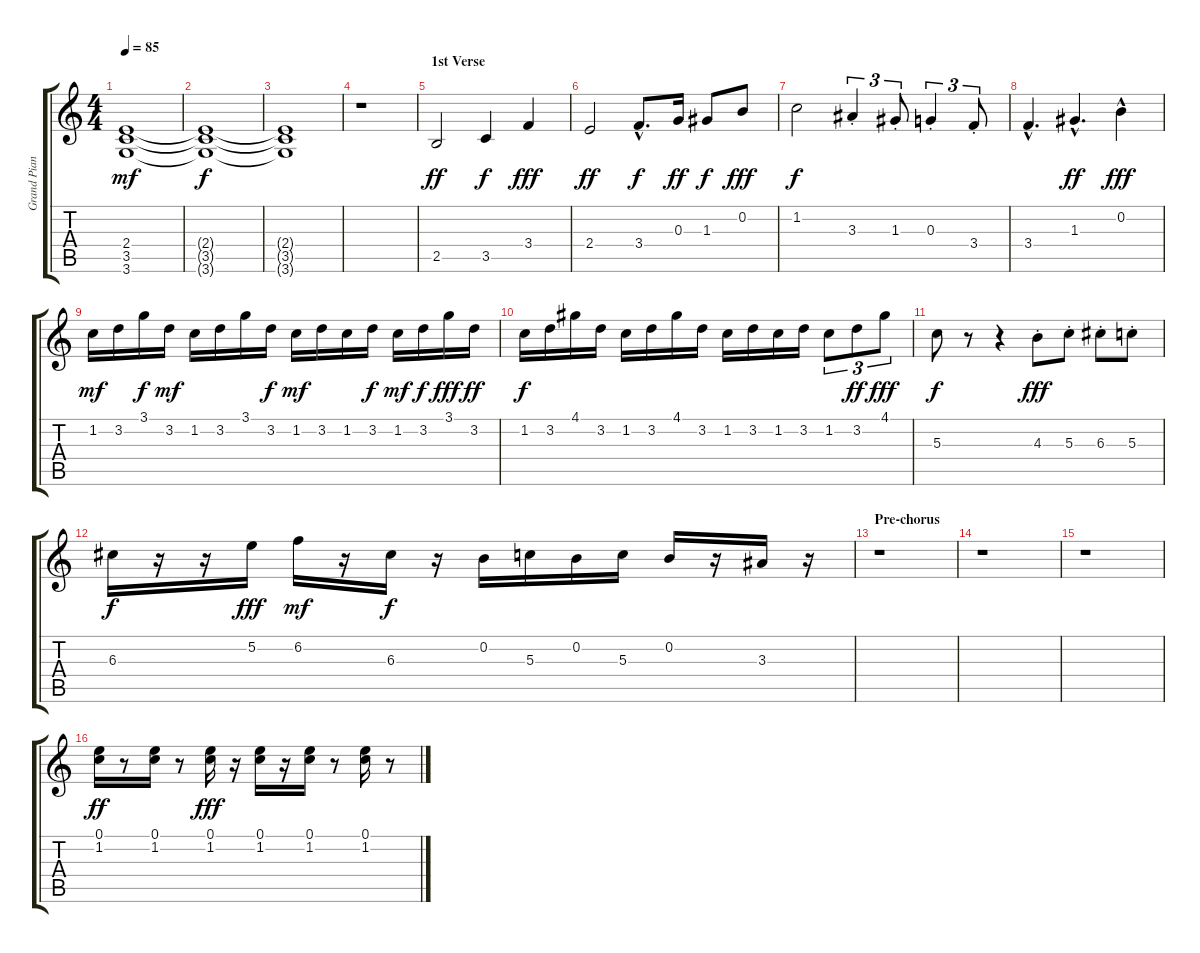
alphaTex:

\track ("Grand Piano (R. Hand)" "Grand Pian") {instrument acousticgrandpiano}
\staff {score tabs}
\tuning (E5 B4 G4 D4 A3 E3) {hide}
\ts (4 4)
\tempo 85
\clef g2
\ks c
(2.4 3.5 3.6).1{dy mf} |
(2.4{t} 3.5{t} 3.6{t}).1{dy f} |
(2.4{t} 3.5{t} 3.6{t}).1 |
r.1 |
\section ("" "1st Verse")
2.5.2{dy ff} 3.5.4{dy f} 3.4.4{dy fff} |
2.4.2{dy ff} 3.4{hac}.8{d dy f} 0.3.16{dy ff} 1.3.8{dy f} 0.2.8{dy fff} |
1.2.2{dy f} 3.3{st}.4{tu (3 2)} 1.3{st}.8{tu (3 2)} 0.3{st}.4{tu (3 2)} 3.4{st}.8{tu (3 2)} |
3.4{hac}.4{d} 1.3{hac}.4{d dy ff} 0.2{hac}.4{dy fff} |
1.2.16{dy mf} 3.2.16 3.1.16{dy f} 3.2.16{dy mf} 1.2.16 3.2.16 3.1.16 3.2.16{dy f} 1.2.16{dy mf} 3.2.16 1.2.16 3.2.16{dy f} 1.2.16{dy mf} 3.2.16{dy f} 3.1.16{dy fff} 3.2.16{dy ff} |
1.2.16{dy f} 3.2.16 4.1.16 3.2.16 1.2.16 3.2.16 4.1.16 3.2.16 1.2.16 3.2.16 1.2.16 3.2.16 1.2.8{tu (3 2)} 3.2.8{tu (3 2) dy ff} 4.1.8{tu (3 2) dy fff} |
5.3.8{dy f} r.8 r.4 4.3{st}.8{dy fff} 5.3{st}.8 6.3{st}.8 5.3{st}.8 |
6.3.16{dy f} r.16 r.16 5.2.16{dy fff} 6.2.16{dy mf} r.16 6.3.16{dy f} r.16 0.2.16 5.3.16 0.2.16 5.3.16 0.2.16 r.16 3.3.16 r.16 |
\section ("" "Pre-chorus")
r.1 |
r.1 |
r.1 |
(0.1 1.2).16{dy ff} r.8 (0.1 1.2).16 r.8 (0.1 1.2).16{dy fff} r.16 (0.1 1.2).16 r.16 (0.1 1.2).16 r.8 (0.1 1.2).16 r.8
